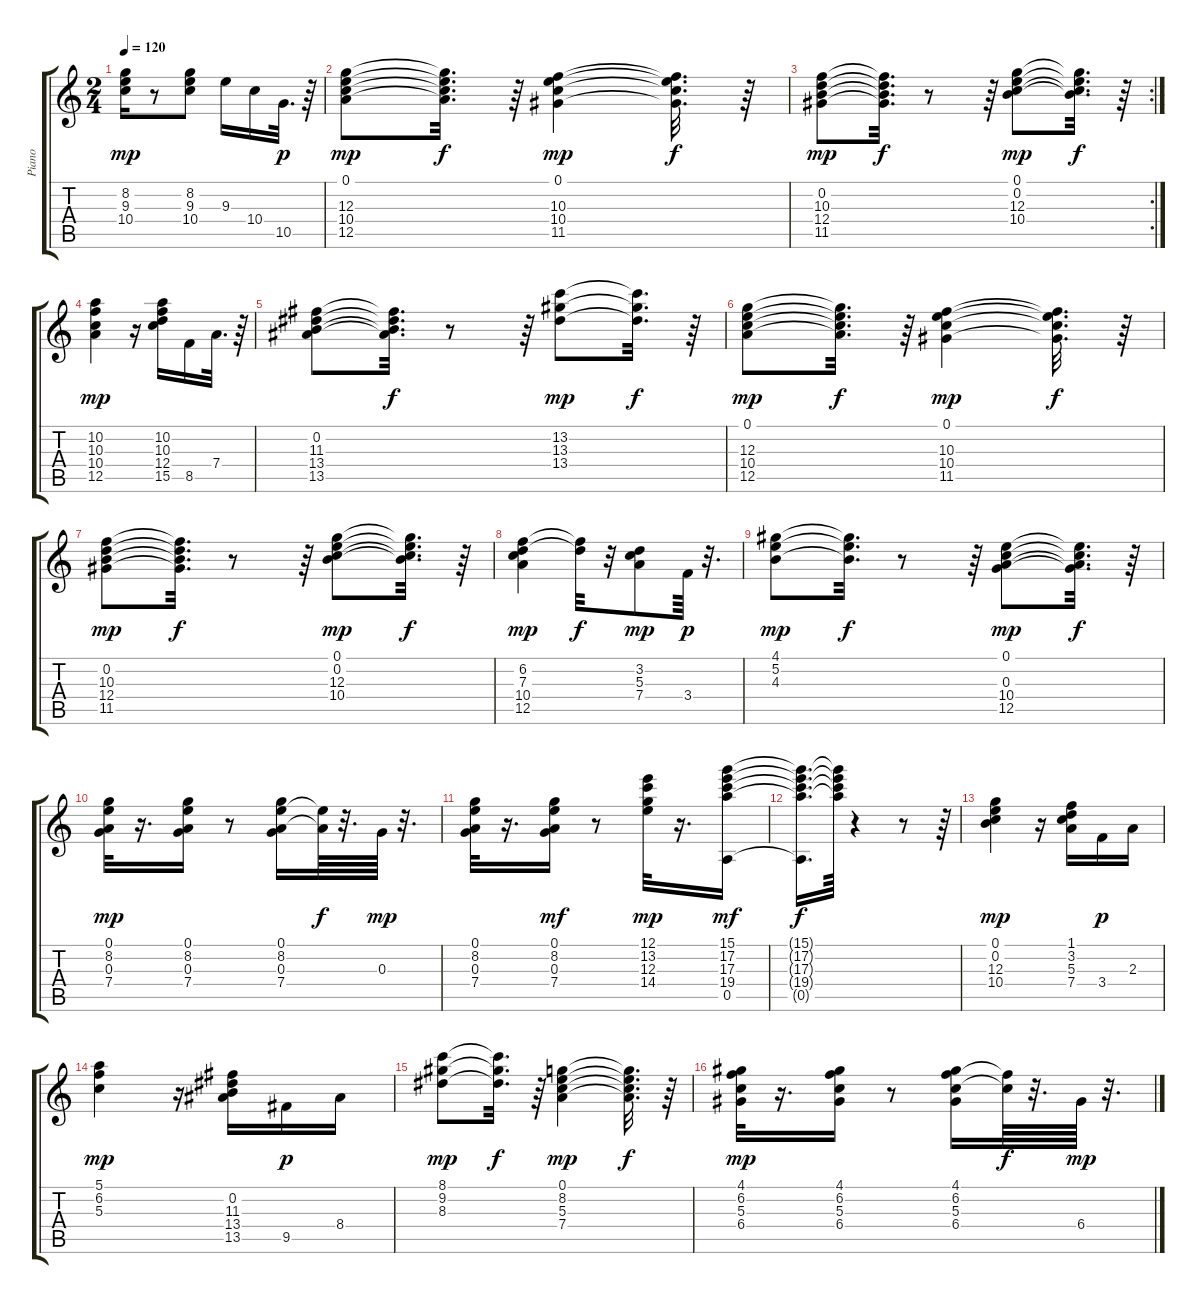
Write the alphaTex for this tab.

\track ("Piano" "Piano") {instrument overdrivenguitar}
\staff {score tabs}
\tuning (E4 B3 G3 D3 A2 E2) {hide}
\ts (2 4)
\tempo 120
\clef g2
\ks c
(8.2 9.3 10.4).16{dy mp} r.8 (8.2 9.3 10.4).8 9.3.16 10.4.16 10.5.32{d dy p} r.64 |
(0.1 12.3 10.4 12.5).8{dy mp} (0.1{t} 12.3{t} 10.4{t} 12.5{t}).32{d dy f} r.64 (0.1 10.3 10.4 11.5).4{dy mp} (0.1{t} 10.3{t} 10.4{t} 11.5{t}).32{d dy f} r.64 |
\rc 2
(0.2 10.3 12.4 11.5).8{dy mp} (0.2{t} 10.3{t} 12.4{t} 11.5{t}).32{d dy f} r.8 r.64 (0.1 0.2 12.3 10.4).8{dy mp} (0.1{t} 0.2{t} 12.3{t} 10.4{t}).32{d dy f} r.64 |
(10.2 10.3 10.4 12.5).4{dy mp} r.16 (10.2 10.3 12.4 15.5).16 8.5.16 7.4.32{d} r.64 |
(0.2 11.3 13.4 13.5).8 (0.2{t} 11.3{t} 13.4{t} 13.5{t}).32{d dy f} r.8 r.64 (13.2 13.3 13.4).8{dy mp} (13.2{t} 13.3{t} 13.4{t}).32{d dy f} r.64 |
(0.1 12.3 10.4 12.5).8{dy mp} (0.1{t} 12.3{t} 10.4{t} 12.5{t}).32{d dy f} r.64 (0.1 10.3 10.4 11.5).4{dy mp} (0.1{t} 10.3{t} 10.4{t} 11.5{t}).32{d dy f} r.64 |
(0.2 10.3 12.4 11.5).8{dy mp} (0.2{t} 10.3{t} 12.4{t} 11.5{t}).32{d dy f} r.8 r.64 (0.1 0.2 12.3 10.4).8{dy mp} (0.1{t} 0.2{t} 12.3{t} 10.4{t}).32{d dy f} r.64 |
(6.2 7.3 10.4 12.5).4{dy mp} (6.2{t} 7.3{t}).32{dy f} r.32 (3.2 5.3 7.4).8{dy mp} 3.4.64{dy p} r.32{d} |
(4.1 5.2 4.3).8{dy mp} (4.1{t} 5.2{t} 4.3{t}).32{d dy f} r.8 r.64 (0.1 0.3 10.4 12.5).8{dy mp} (0.1{t} 0.3{t} 10.4{t} 12.5{t}).32{d dy f} r.64 |
(0.1 8.2 0.3 7.4).32{dy mp} r.16{d} (0.1 8.2 0.3 7.4).16 r.8 (0.1 8.2 0.3 7.4).16 (0.1{t} 7.4{t}).64{dy f} r.32{d} 0.3.64{dy mp} r.32{d} |
(0.1 8.2 0.3 7.4).32 r.16{d} (0.1 8.2 0.3 7.4).16{dy mf} r.8 (12.1 13.2 12.3 14.4).32{dy mp} r.16{d} (15.1 17.2 17.3 19.4 0.5).16{dy mf} |
(15.1{t} 17.2{t} 17.3{t} 19.4{t} 0.5{t}).16{d dy f} (15.1{t} 17.2{t} 17.3{t} 19.4{t}).64 r.4 r.8 r.64 |
(0.1 0.2 12.3 10.4).4{dy mp} r.16 (1.1 3.2 5.3 7.4).16 3.4.16{dy p} 2.3.16 |
(5.1 6.2 5.3).4{dy mp} r.16 (0.2 11.3 13.4 13.5).16 9.5.16{dy p} 8.4.16 |
(8.1 9.2 8.3).8{dy mp} (8.1{t} 9.2{t} 8.3{t}).32{d dy f} r.64 (0.1 8.2 5.3 7.4).4{dy mp} (0.1{t} 8.2{t} 5.3{t} 7.4{t}).32{d dy f} r.64 |
(4.1 6.2 5.3 6.4).32{dy mp} r.16{d} (4.1 6.2 5.3 6.4).16 r.8 (4.1 6.2 5.3 6.4).16 (6.2{t} 5.3{t}).64{dy f} r.32{d} 6.4.64{dy mp} r.32{d}
